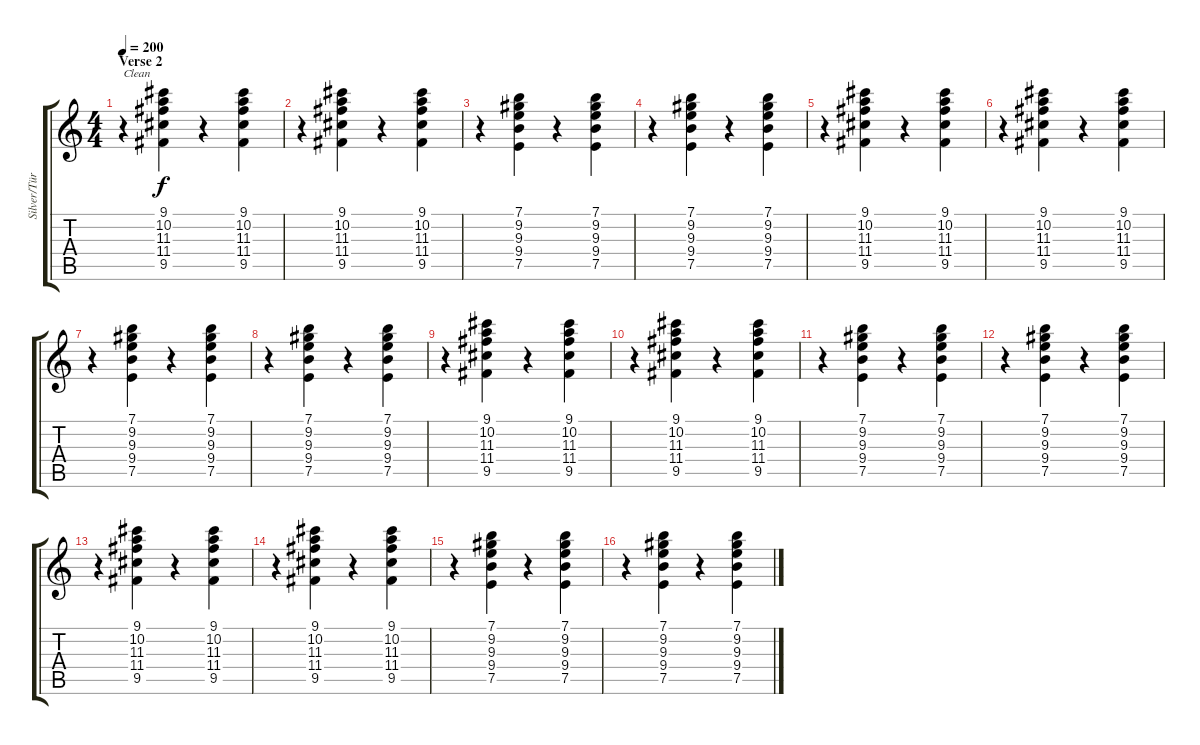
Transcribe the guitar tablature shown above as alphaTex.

\track ("Silver/Türk" "Silver/Tür") {instrument electricguitarclean}
\staff {score tabs}
\tuning (E4 B3 G3 D3 A2 E2) {hide}
\ts (4 4)
\section ("" "Verse 2")
\tempo 200
\clef g2
\ks c
r.4{txt "Clean" dy f instrument electricguitarclean} (9.1 10.2 11.3 11.4 9.5).4 r.4 (9.1 10.2 11.3 11.4 9.5).4 |
r.4 (9.1 10.2 11.3 11.4 9.5).4 r.4 (9.1 10.2 11.3 11.4 9.5).4 |
r.4 (7.1 9.2 9.3 9.4 7.5).4 r.4 (7.1 9.2 9.3 9.4 7.5).4 |
r.4 (7.1 9.2 9.3 9.4 7.5).4 r.4 (7.1 9.2 9.3 9.4 7.5).4 |
r.4 (9.1 10.2 11.3 11.4 9.5).4 r.4 (9.1 10.2 11.3 11.4 9.5).4 |
r.4 (9.1 10.2 11.3 11.4 9.5).4 r.4 (9.1 10.2 11.3 11.4 9.5).4 |
r.4 (7.1 9.2 9.3 9.4 7.5).4 r.4 (7.1 9.2 9.3 9.4 7.5).4 |
r.4 (7.1 9.2 9.3 9.4 7.5).4 r.4 (7.1 9.2 9.3 9.4 7.5).4 |
r.4 (9.1 10.2 11.3 11.4 9.5).4 r.4 (9.1 10.2 11.3 11.4 9.5).4 |
r.4 (9.1 10.2 11.3 11.4 9.5).4 r.4 (9.1 10.2 11.3 11.4 9.5).4 |
r.4 (7.1 9.2 9.3 9.4 7.5).4 r.4 (7.1 9.2 9.3 9.4 7.5).4 |
r.4 (7.1 9.2 9.3 9.4 7.5).4 r.4 (7.1 9.2 9.3 9.4 7.5).4 |
r.4 (9.1 10.2 11.3 11.4 9.5).4 r.4 (9.1 10.2 11.3 11.4 9.5).4 |
r.4 (9.1 10.2 11.3 11.4 9.5).4 r.4 (9.1 10.2 11.3 11.4 9.5).4 |
r.4 (7.1 9.2 9.3 9.4 7.5).4 r.4 (7.1 9.2 9.3 9.4 7.5).4 |
r.4 (7.1 9.2 9.3 9.4 7.5).4 r.4 (7.1 9.2 9.3 9.4 7.5).4
